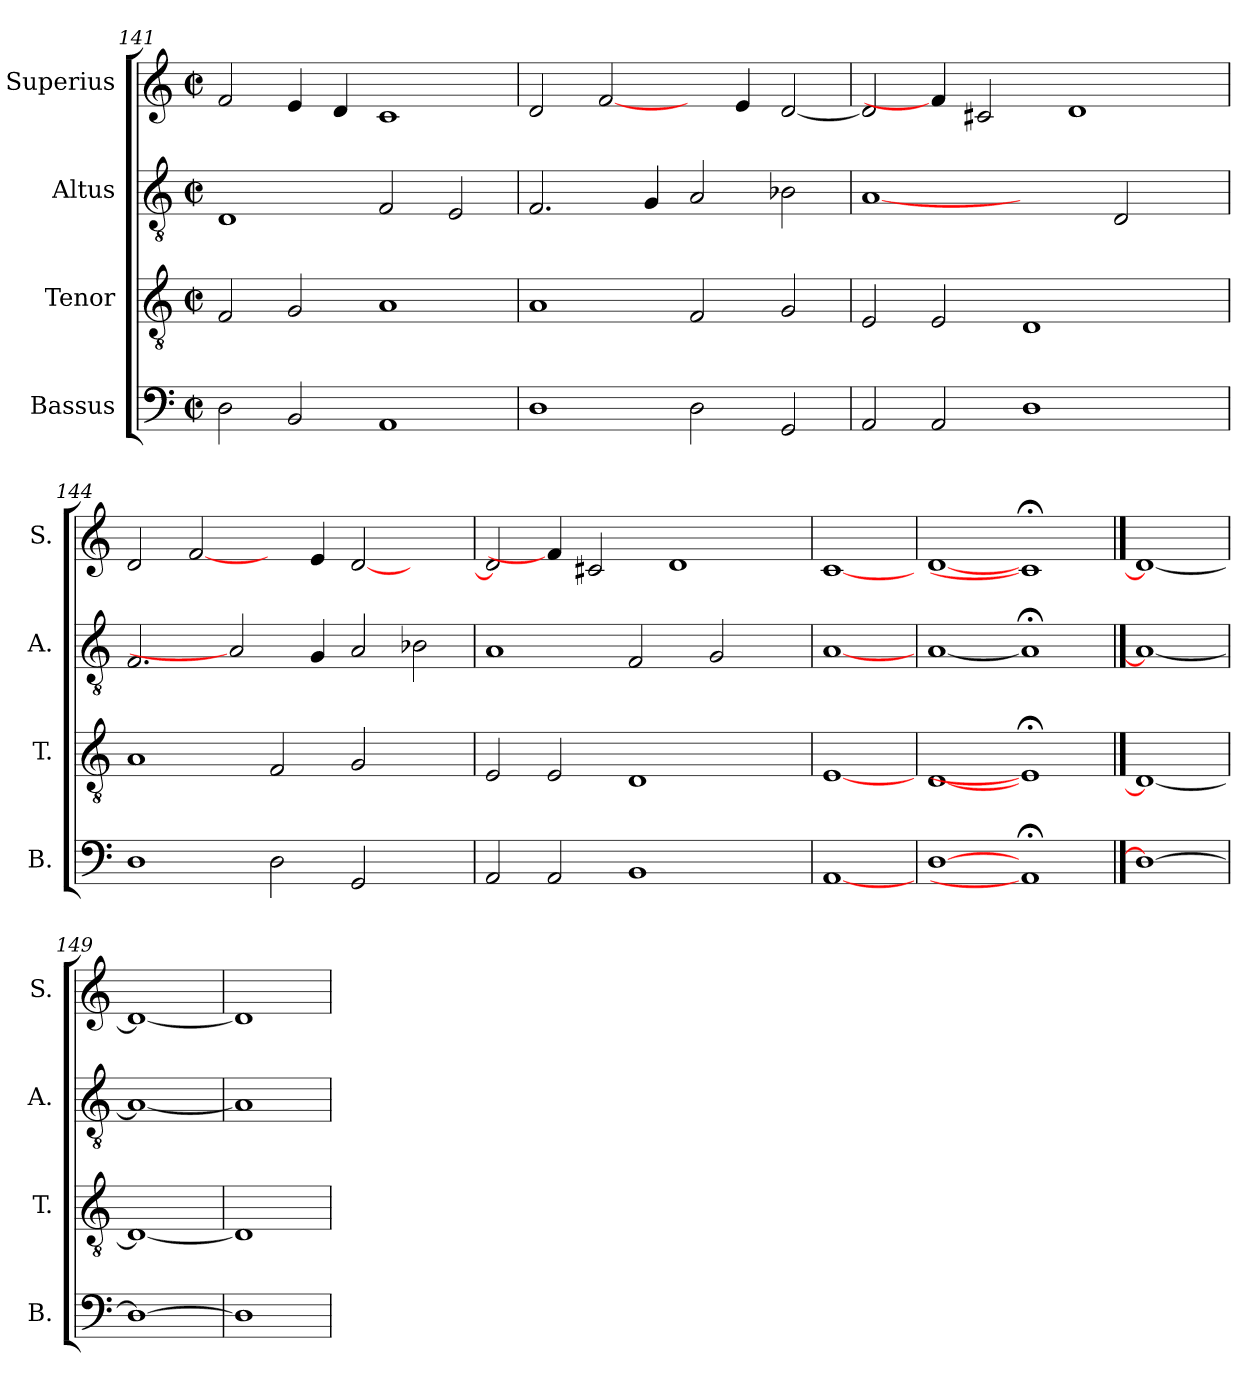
**kern	**kern	**kern	**kern
*part4	*part3	*part2	*part1
*staff4	*staff3	*staff2	*staff1
*I"Bassus	*I"Tenor	*I"Altus	*I"Superius
*I'B.	*I'T.	*I'A.	*I'S.
*clefF4	*clefGv2	*clefGv2	*clefG2
*	*ITrd7c12	*ITrd7c12	*
*k[]	*k[]	*k[]	*k[]
*C:	*C:	*C:	*C:
*M2/2	*M2/2	*M2/2	*M2/2
*met(c|)	*met(c|)	*met(c|)	*met(c|)
=141	=141	=141	=141
2Di\	2FFi/	1DDi	2fi/
2BBi/	2GGi/	.	4ei/
.	.	.	4di/
1AAi	1AAi	2FFi/	1ci
.	.	2EEi/	.
=142	=142	=142	=142
1Di	1AAi	2.FFi/	2di/
.	.	.	[2fi/
.	.	4GGi/	.
2Di\	2FFi/	2AAi/	4ryy
.	.	.	4ei/
2GGi/	2GGi/	2BB-Xi\	[<2di/
=143	=143	=143	=143
2AAi/	2EEi/	[1AAi	2di/]
2AAi/	2EEi/	.	4fi/]
.	.	.	2c#Xi/
1Di	1DDi	2ryy	.
.	.	.	1di
.	.	2DDi/	.
4ryy	4ryy	4ryy	.
!!LO:LB:g=z
=144	=144	=144	=144
1Di	1AAi	2.FFi/	2di/
.	.	.	[2fi/
.	.	2AAi]	.
2Di\	2FFi/	.	4ryy
.	.	4GGi/	4ei/
2GGi/	2GGi/	2AAi/	[<2di/
2ryy	2ryy	2BB-Xi\	2ryy
=145	=145	=145	=145
2AAi/	2EEi/	1AAi	2di/]
2AAi/	2EEi/	.	4fi/]
.	.	.	2c#Xi/
1BBi	1DDi	2FFi/	.
.	.	.	1di
.	.	2GGi/	.
4ryy	4ryy	4ryy	.
=146	=146	=146	=146
[1AAi	[1EEi	[1AAi	[1ci
=147	=147	=147	=147
[1Di	[1DDi	[1AAi	[1di
1AA;i]	1EE;i]	1AA;i]	1c;i]
==148	==148	==148	==148
1Di_	1DDi_	1AAi_	1di_
=149	=149	=149	=149
1Di_	1DDi_	1AAi_	1di_
=150	=150	=150	=150
1Di]	1DDi]	1AAi]	1di]
=	=	=	=
*-	*-	*-	*-
